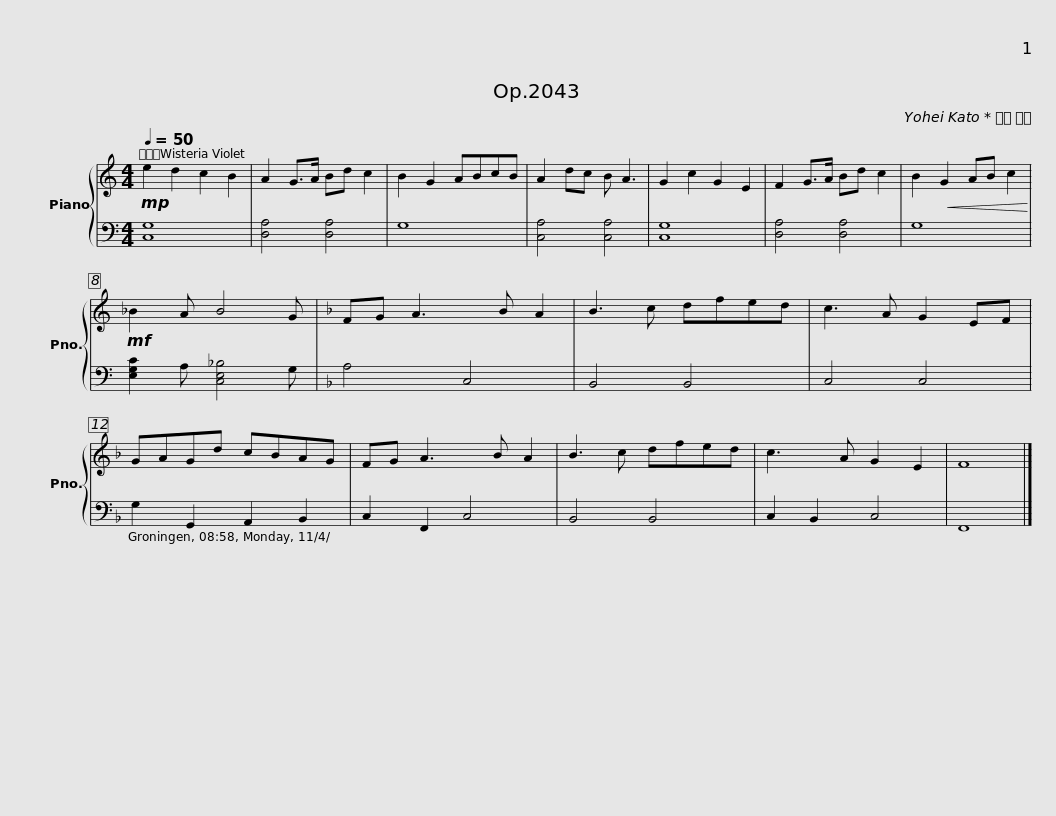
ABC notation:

X:1
%%score { 1 | 2 }
L:1/8
Q:1/4=50
M:4/4
I:linebreak $
K:C
V:1 treble
V:2 bass
V:1
!mp! e2 d2 c2 B2 | A2 G>A Bd c2 | B2 G2 ABcB | A2 dc B A3 | G2 c2 G2 E2 | %5
 F2 G>A Bd c2 |$ B2!<(! G2 AB c2!<)! |!mf! _B2 A B4 G |[K:F] FG A3 B A2 | B3 c dfed | %10
 c3 A G2 EF |$ GAGd cBAG | FG A3 B A2 | B3 c dfed | c3 A G2 E2 | %15
 F8 |] %16
V:2
 [C,G,]8 | [D,A,]4 [D,A,]4 | G,8 | [C,A,]4 [C,A,]4 | [C,G,]8 | %5
 [D,A,]4 [D,A,]4 |$ G,8 | [E,G,C]2 A, [C,E,_B,]4 G, |[K:F] A,4 C,4 | B,,4 B,,4 | %10
 C,4 C,4 |$ G,2 G,,2 A,,2 B,,2 | C,2 F,,2 C,4 | B,,4 B,,4 | C,2 B,,2 C,4 | %15
 F,,8 |] %16
